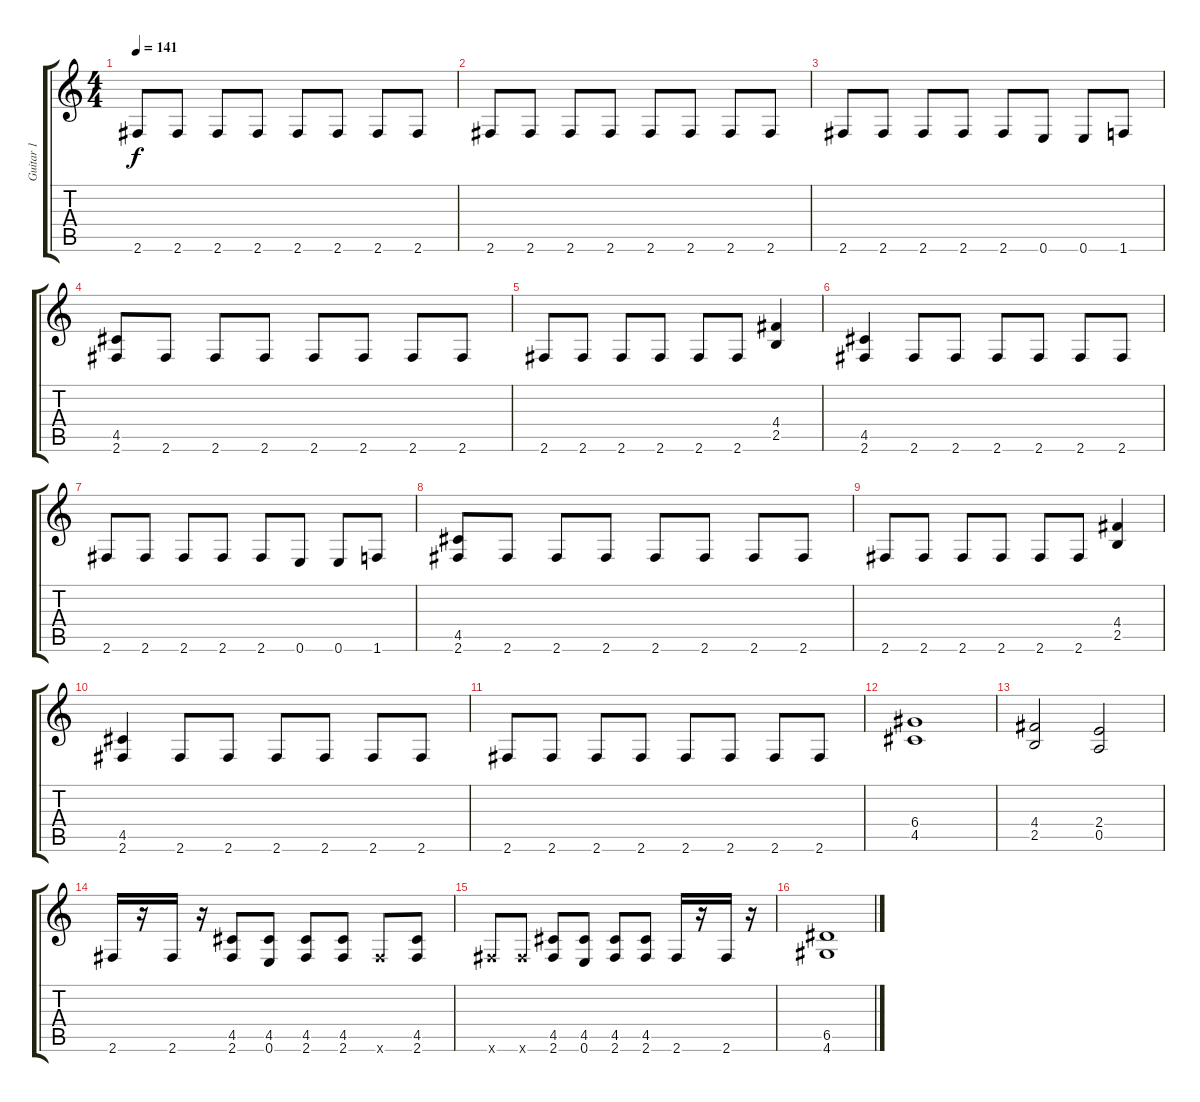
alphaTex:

\track ("Guitar 1" "Guitar 1") {instrument distortionguitar}
\staff {score tabs}
\tuning (E4 B3 G3 D3 A2 E2) {hide}
\ts (4 4)
\tempo 141
\clef g2
\ks c
2.6.8{dy f} 2.6.8 2.6.8 2.6.8 2.6.8 2.6.8 2.6.8 2.6.8 |
2.6.8 2.6.8 2.6.8 2.6.8 2.6.8 2.6.8 2.6.8 2.6.8 |
2.6.8 2.6.8 2.6.8 2.6.8 2.6.8 0.6.8 0.6.8 1.6.8 |
(4.5 2.6).8 2.6.8 2.6.8 2.6.8 2.6.8 2.6.8 2.6.8 2.6.8 |
2.6.8 2.6.8 2.6.8 2.6.8 2.6.8 2.6.8 (4.4 2.5).4 |
(4.5 2.6).4 2.6.8 2.6.8 2.6.8 2.6.8 2.6.8 2.6.8 |
2.6.8 2.6.8 2.6.8 2.6.8 2.6.8 0.6.8 0.6.8 1.6.8 |
(4.5 2.6).8 2.6.8 2.6.8 2.6.8 2.6.8 2.6.8 2.6.8 2.6.8 |
2.6.8 2.6.8 2.6.8 2.6.8 2.6.8 2.6.8 (4.4 2.5).4 |
(4.5 2.6).4 2.6.8 2.6.8 2.6.8 2.6.8 2.6.8 2.6.8 |
2.6.8 2.6.8 2.6.8 2.6.8 2.6.8 2.6.8 2.6.8 2.6.8 |
(6.4 4.5).1 |
(4.4 2.5).2 (2.4 0.5).2 |
2.6.16 r.16 2.6.16 r.16 (4.5 2.6).8 (4.5 0.6).8 (4.5 2.6).8 (4.5 2.6).8 2.6{x}.8 (4.5 2.6).8 |
2.6{x}.8 2.6{x}.8 (4.5 2.6).8 (4.5 0.6).8 (4.5 2.6).8 (4.5 2.6).8 2.6.16 r.16 2.6.16 r.16 |
(6.5 4.6).1
